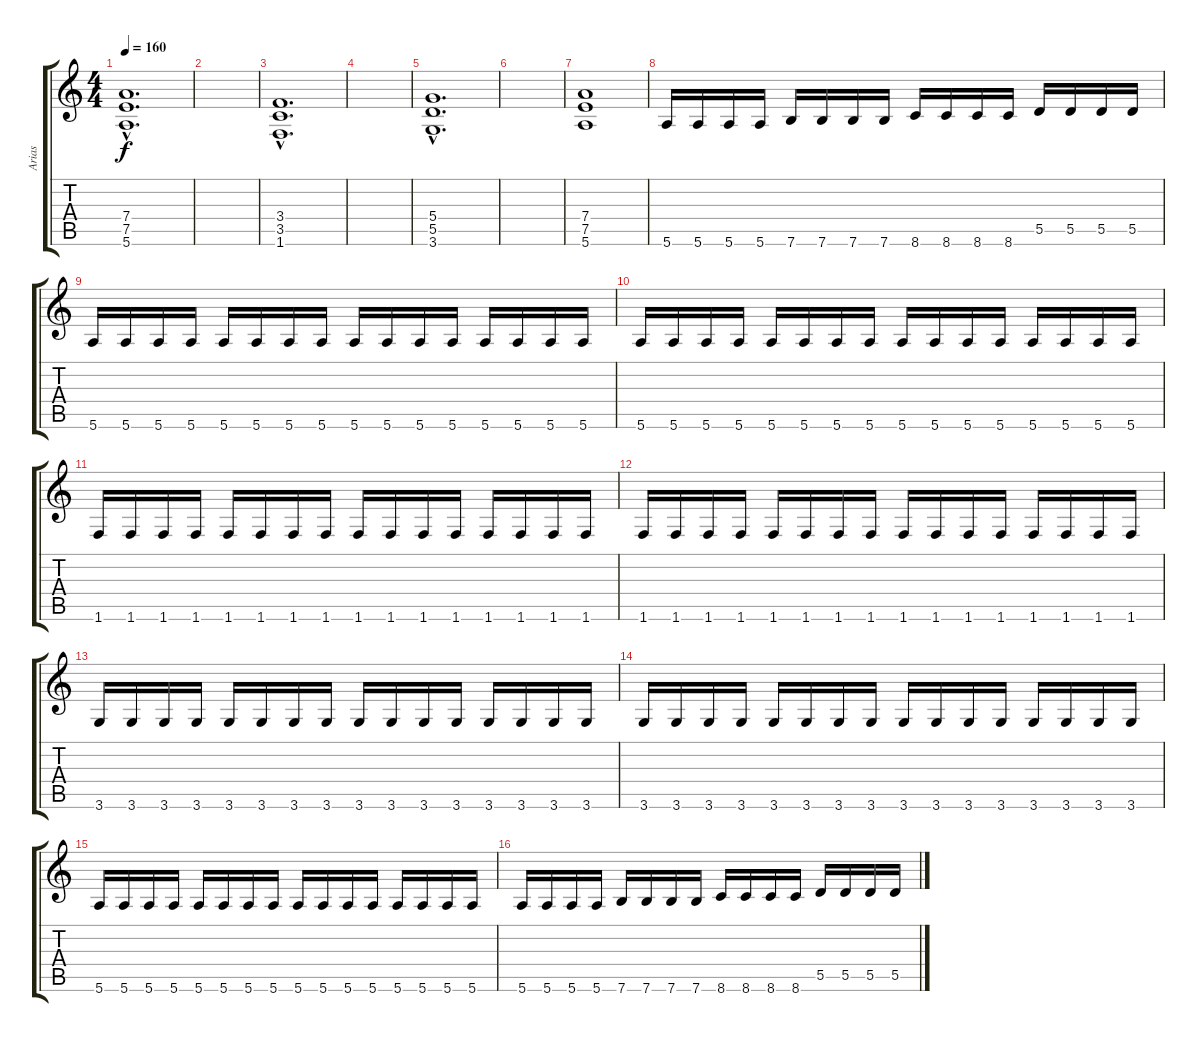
\track ("Arias" "Arias") {instrument distortionguitar}
\staff {score tabs}
\tuning (E4 B3 G3 D3 A2 E2) {hide}
\ts (4 4)
\tempo 160
\clef g2
\ks c
(7.4{hac} 7.5{hac} 5.6{hac}).1{d dy f} |
|
(3.4{hac} 3.5{hac} 1.6{hac}).1{d} |
|
(5.4{hac} 5.5{hac} 3.6{hac}).1{d} |
|
(7.4 7.5 5.6).1 |
5.6.16 5.6.16 5.6.16 5.6.16 7.6.16 7.6.16 7.6.16 7.6.16 8.6.16 8.6.16 8.6.16 8.6.16 5.5.16 5.5.16 5.5.16 5.5.16 |
5.6.16 5.6.16 5.6.16 5.6.16 5.6.16 5.6.16 5.6.16 5.6.16 5.6.16 5.6.16 5.6.16 5.6.16 5.6.16 5.6.16 5.6.16 5.6.16 |
5.6.16 5.6.16 5.6.16 5.6.16 5.6.16 5.6.16 5.6.16 5.6.16 5.6.16 5.6.16 5.6.16 5.6.16 5.6.16 5.6.16 5.6.16 5.6.16 |
1.6.16 1.6.16 1.6.16 1.6.16 1.6.16 1.6.16 1.6.16 1.6.16 1.6.16 1.6.16 1.6.16 1.6.16 1.6.16 1.6.16 1.6.16 1.6.16 |
1.6.16 1.6.16 1.6.16 1.6.16 1.6.16 1.6.16 1.6.16 1.6.16 1.6.16 1.6.16 1.6.16 1.6.16 1.6.16 1.6.16 1.6.16 1.6.16 |
3.6.16 3.6.16 3.6.16 3.6.16 3.6.16 3.6.16 3.6.16 3.6.16 3.6.16 3.6.16 3.6.16 3.6.16 3.6.16 3.6.16 3.6.16 3.6.16 |
3.6.16 3.6.16 3.6.16 3.6.16 3.6.16 3.6.16 3.6.16 3.6.16 3.6.16 3.6.16 3.6.16 3.6.16 3.6.16 3.6.16 3.6.16 3.6.16 |
5.6.16 5.6.16 5.6.16 5.6.16 5.6.16 5.6.16 5.6.16 5.6.16 5.6.16 5.6.16 5.6.16 5.6.16 5.6.16 5.6.16 5.6.16 5.6.16 |
5.6.16 5.6.16 5.6.16 5.6.16 7.6.16 7.6.16 7.6.16 7.6.16 8.6.16 8.6.16 8.6.16 8.6.16 5.5.16 5.5.16 5.5.16 5.5.16
